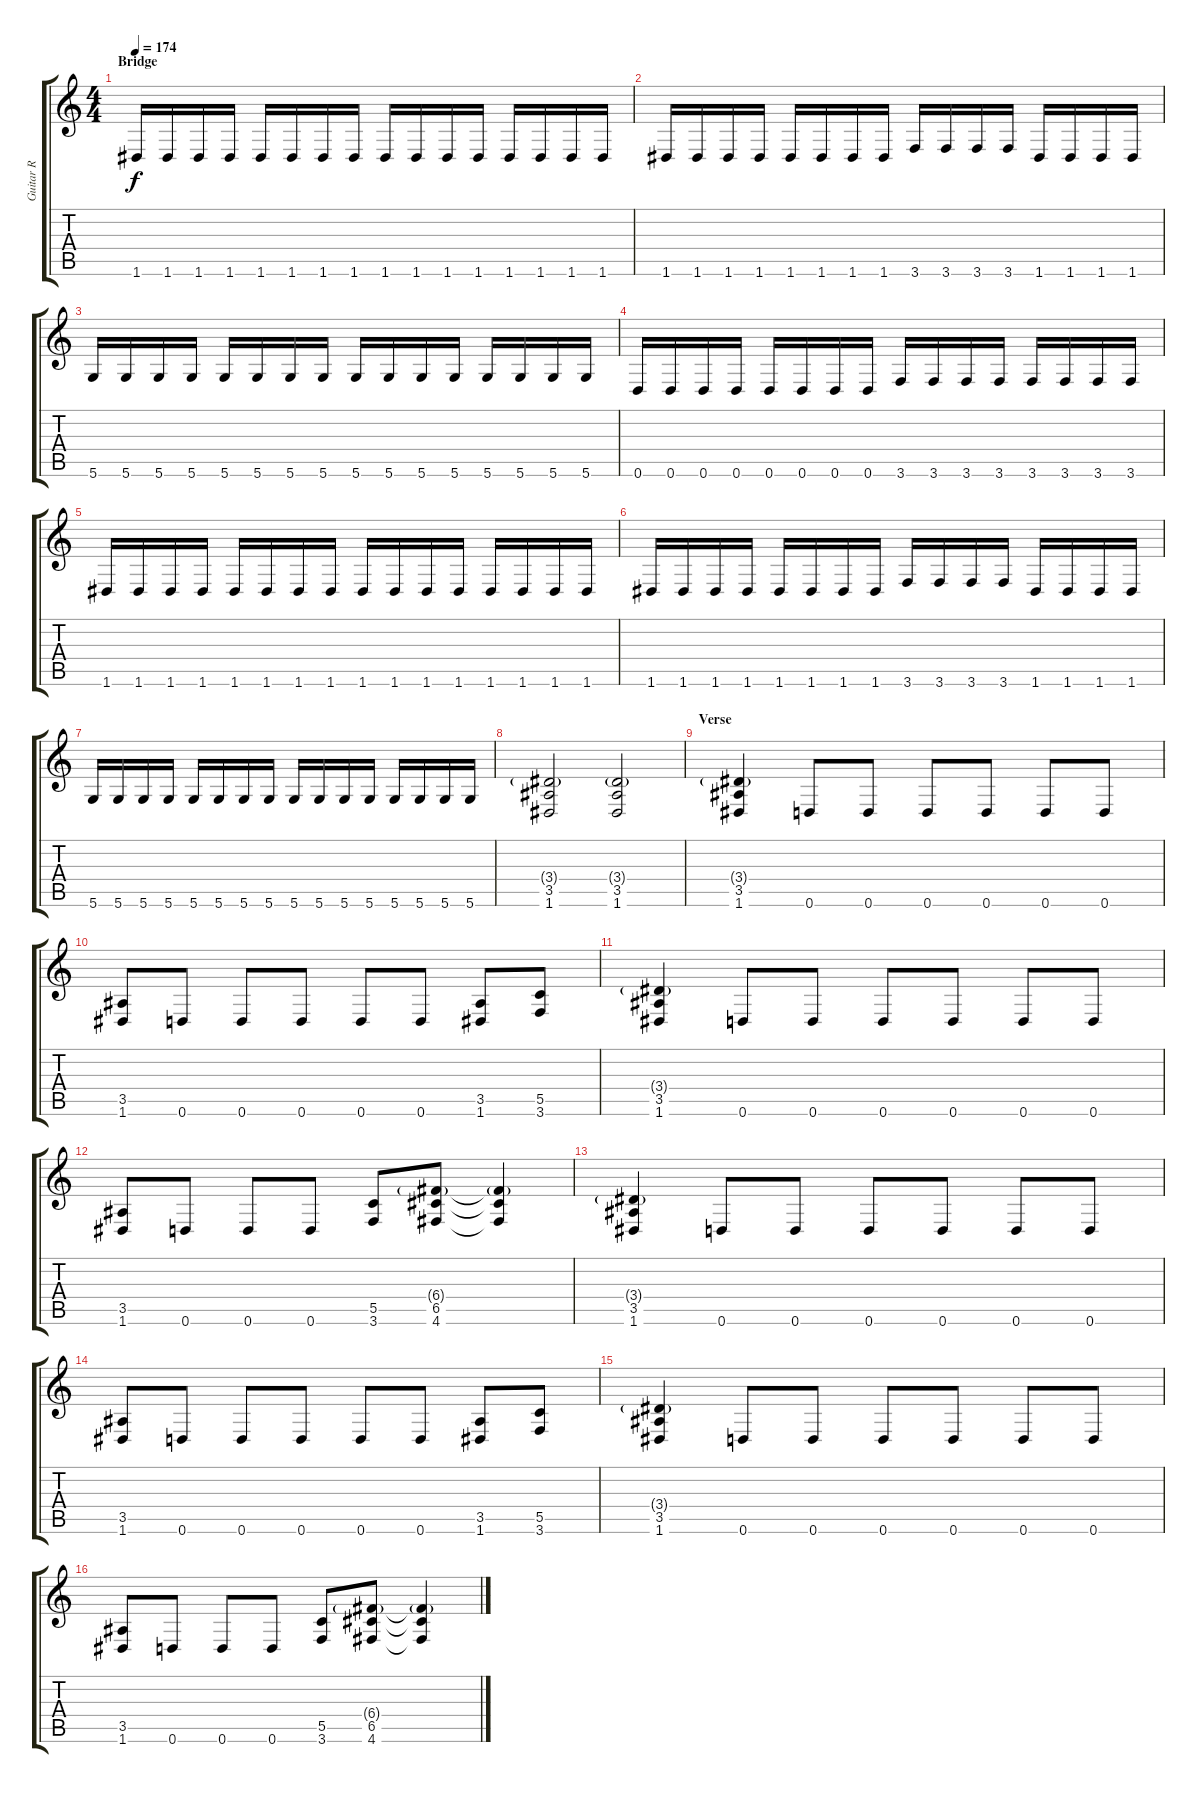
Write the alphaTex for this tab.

\track ("Guitar R" "Guitar R") {instrument distortionguitar}
\staff {score tabs}
\tuning (D4 A3 F3 C3 G2 D2) {hide}
\ts (4 4)
\section ("" "Bridge")
\tempo 174
\clef g2
\ks c
1.6.16{dy f} 1.6.16 1.6.16 1.6.16 1.6.16 1.6.16 1.6.16 1.6.16 1.6.16 1.6.16 1.6.16 1.6.16 1.6.16 1.6.16 1.6.16 1.6.16 |
1.6.16 1.6.16 1.6.16 1.6.16 1.6.16 1.6.16 1.6.16 1.6.16 3.6.16 3.6.16 3.6.16 3.6.16 1.6.16 1.6.16 1.6.16 1.6.16 |
5.6.16 5.6.16 5.6.16 5.6.16 5.6.16 5.6.16 5.6.16 5.6.16 5.6.16 5.6.16 5.6.16 5.6.16 5.6.16 5.6.16 5.6.16 5.6.16 |
0.6.16 0.6.16 0.6.16 0.6.16 0.6.16 0.6.16 0.6.16 0.6.16 3.6.16 3.6.16 3.6.16 3.6.16 3.6.16 3.6.16 3.6.16 3.6.16 |
1.6.16 1.6.16 1.6.16 1.6.16 1.6.16 1.6.16 1.6.16 1.6.16 1.6.16 1.6.16 1.6.16 1.6.16 1.6.16 1.6.16 1.6.16 1.6.16 |
1.6.16 1.6.16 1.6.16 1.6.16 1.6.16 1.6.16 1.6.16 1.6.16 3.6.16 3.6.16 3.6.16 3.6.16 1.6.16 1.6.16 1.6.16 1.6.16 |
5.6.16 5.6.16 5.6.16 5.6.16 5.6.16 5.6.16 5.6.16 5.6.16 5.6.16 5.6.16 5.6.16 5.6.16 5.6.16 5.6.16 5.6.16 5.6.16 |
(3.4{g} 3.5 1.6).2 (3.4{g} 3.5 1.6).2 |
\section ("" "Verse")
(3.4{g} 3.5 1.6).4 0.6.8 0.6.8 0.6.8 0.6.8 0.6.8 0.6.8 |
(3.5 1.6).8 0.6.8 0.6.8 0.6.8 0.6.8 0.6.8 (3.5 1.6).8 (5.5 3.6).8 |
(3.4{g} 3.5 1.6).4 0.6.8 0.6.8 0.6.8 0.6.8 0.6.8 0.6.8 |
(3.5 1.6).8 0.6.8 0.6.8 0.6.8 (5.5 3.6).8 (6.4{g} 6.5 4.6).8 (6.4{g t} 6.5{t} 4.6{t}).4 |
(3.4{g} 3.5 1.6).4 0.6.8 0.6.8 0.6.8 0.6.8 0.6.8 0.6.8 |
(3.5 1.6).8 0.6.8 0.6.8 0.6.8 0.6.8 0.6.8 (3.5 1.6).8 (5.5 3.6).8 |
(3.4{g} 3.5 1.6).4 0.6.8 0.6.8 0.6.8 0.6.8 0.6.8 0.6.8 |
(3.5 1.6).8 0.6.8 0.6.8 0.6.8 (5.5 3.6).8 (6.4{g} 6.5 4.6).8 (6.4{g t} 6.5{t} 4.6{t}).4
